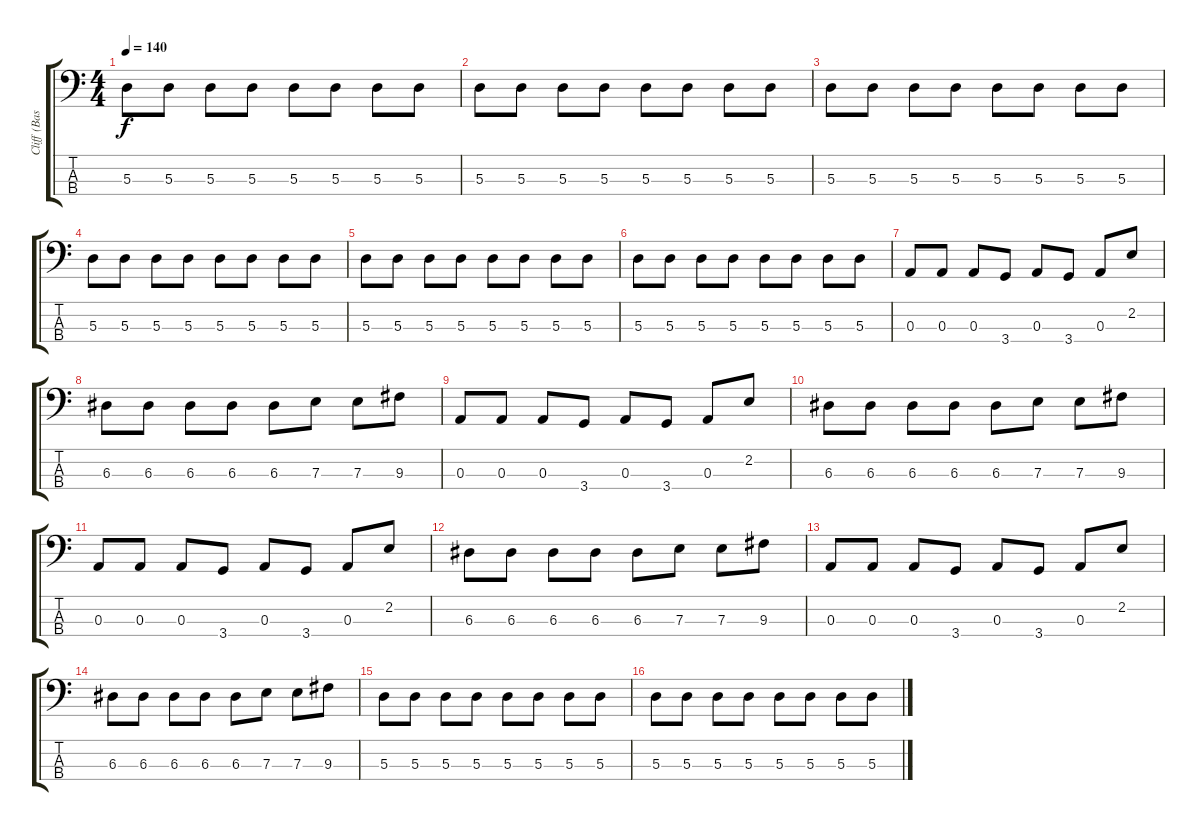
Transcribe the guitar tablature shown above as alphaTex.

\track ("Cliff (Bass)" "Cliff (Bas") {instrument electricbassfinger}
\staff {score tabs}
\tuning (G2 D2 A1 E1) {hide}
\ts (4 4)
\tempo 140
\clef f4
\ks c
5.3.8{dy f} 5.3.8 5.3.8 5.3.8 5.3.8 5.3.8 5.3.8 5.3.8 |
5.3.8 5.3.8 5.3.8 5.3.8 5.3.8 5.3.8 5.3.8 5.3.8 |
5.3.8 5.3.8 5.3.8 5.3.8 5.3.8 5.3.8 5.3.8 5.3.8 |
5.3.8 5.3.8 5.3.8 5.3.8 5.3.8 5.3.8 5.3.8 5.3.8 |
5.3.8 5.3.8 5.3.8 5.3.8 5.3.8 5.3.8 5.3.8 5.3.8 |
5.3.8 5.3.8 5.3.8 5.3.8 5.3.8 5.3.8 5.3.8 5.3.8 |
0.3.8 0.3.8 0.3.8 3.4.8 0.3.8 3.4.8 0.3.8 2.2.8 |
6.3.8 6.3.8 6.3.8 6.3.8 6.3.8 7.3.8 7.3.8 9.3.8 |
0.3.8 0.3.8 0.3.8 3.4.8 0.3.8 3.4.8 0.3.8 2.2.8 |
6.3.8 6.3.8 6.3.8 6.3.8 6.3.8 7.3.8 7.3.8 9.3.8 |
0.3.8 0.3.8 0.3.8 3.4.8 0.3.8 3.4.8 0.3.8 2.2.8 |
6.3.8 6.3.8 6.3.8 6.3.8 6.3.8 7.3.8 7.3.8 9.3.8 |
0.3.8 0.3.8 0.3.8 3.4.8 0.3.8 3.4.8 0.3.8 2.2.8 |
6.3.8 6.3.8 6.3.8 6.3.8 6.3.8 7.3.8 7.3.8 9.3.8 |
5.3.8 5.3.8 5.3.8 5.3.8 5.3.8 5.3.8 5.3.8 5.3.8 |
5.3.8 5.3.8 5.3.8 5.3.8 5.3.8 5.3.8 5.3.8 5.3.8
